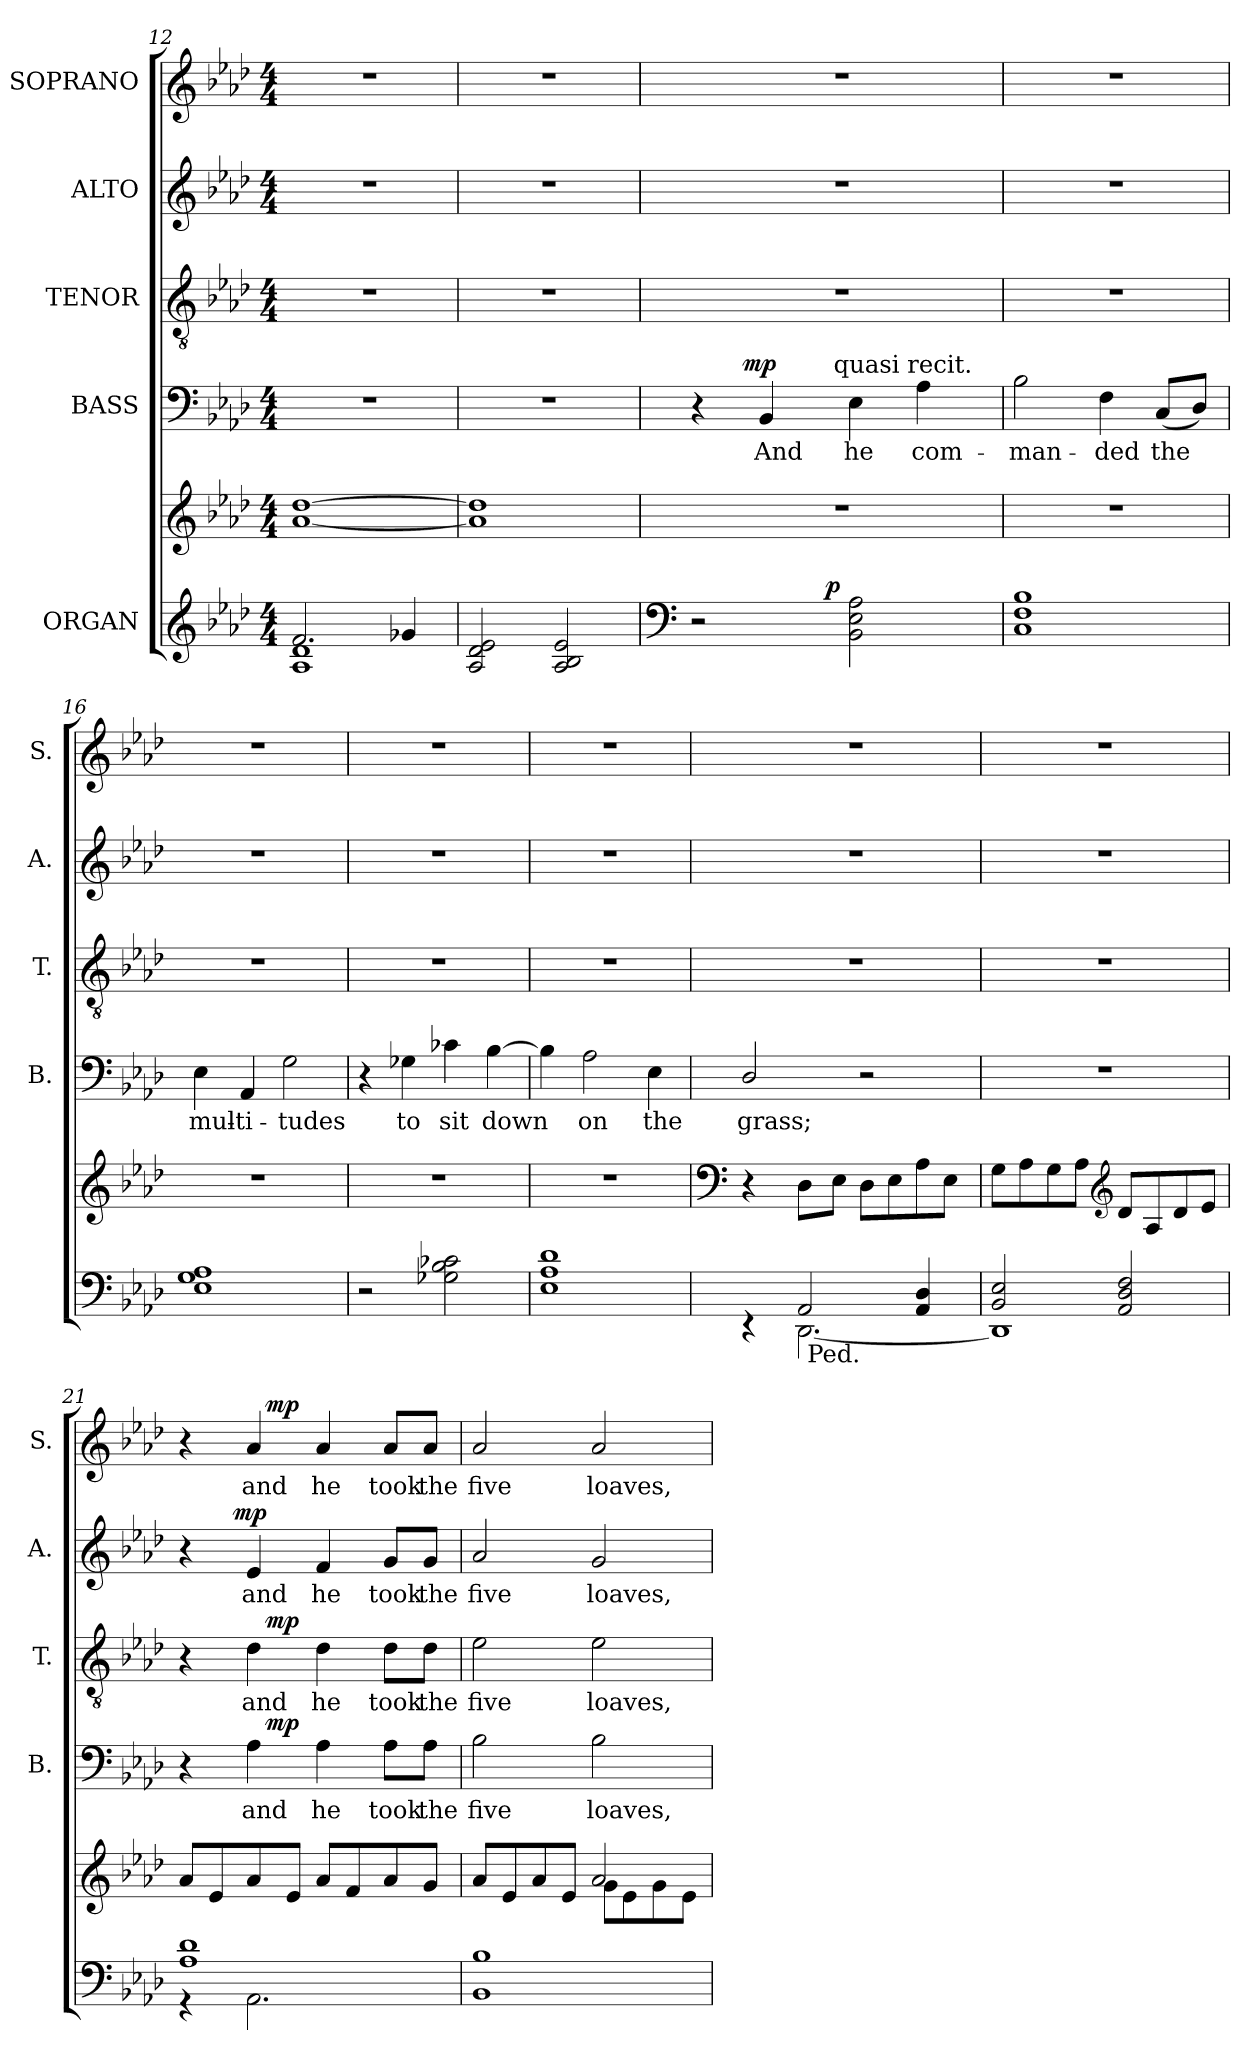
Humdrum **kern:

**kern	**kern	**dynam	**kern	**text	**dynam	**kern	**text	**dynam	**kern	**text	**dynam	**kern	**text	**dynam
*part5	*part5	*part5	*part4	*part4	*part4	*part3	*part3	*part3	*part2	*part2	*part2	*part1	*part1	*part1
*staff6	*staff5	*staff5/6	*staff4	*staff4	*staff4	*staff3	*staff3	*staff3	*staff2	*staff2	*staff2	*staff1	*staff1	*staff1
*I"ORGAN	*	*	*I"BASS	*	*	*I"TENOR	*	*	*I"ALTO	*	*	*I"SOPRANO	*	*
*	*	*	*I'B.	*	*	*I'T.	*	*	*I'A.	*	*	*I'S.	*	*
*clefG2	*clefG2	*	*clefF4	*	*	*clefGv2	*	*	*clefG2	*	*	*clefG2	*	*
*k[b-e-a-d-]	*k[b-e-a-d-]	*	*k[b-e-a-d-]	*	*	*k[b-e-a-d-]	*	*	*k[b-e-a-d-]	*	*	*k[b-e-a-d-]	*	*
*A-:	*A-:	*	*A-:	*	*	*A-:	*	*	*A-:	*	*	*A-:	*	*
*M4/4	*M4/4	*	*M4/4	*	*	*M4/4	*	*	*M4/4	*	*	*M4/4	*	*
=12	=12	=12	=12	=12	=12	=12	=12	=12	=12	=12	=12	=12	=12	=12
*^	*	*	*	*	*	*	*	*	*	*	*	*	*	*
2.f/	1A- 1d-	[<1a- [>1dd-	.	1r	.	.	1r	.	.	1r	.	.	1r	.	.
4g-X/	.	.	.	.	.	.	.	.	.	.	.	.	.	.	.
*v	*v	*	*	*	*	*	*	*	*	*	*	*	*	*	*
=13	=13	=13	=13	=13	=13	=13	=13	=13	=13	=13	=13	=13	=13	=13
2A-/ 2d-/ 2e-/	1a-] 1dd-]	.	1r	.	.	1r	.	.	1r	.	.	1r	.	.
2A-/ 2B-/ 2e-/	.	.	.	.	.	.	.	.	.	.	.	.	.	.
=14	=14	=14	=14	=14	=14	=14	=14	=14	=14	=14	=14	=14	=14	=14
*clefF4	*	*	*	*	*	*	*	*	*	*	*	*	*	*
*^	*	*	*^	*	*	*	*	*	*	*	*	*	*	*
*	*	*	*	*	*^	*	*	*	*	*	*	*	*	*	*	*
2r	3ryy	1r	.	4r	8..ryy	4...ryy	.	.	1r	.	.	1r	.	.	1r	.	.
!	!	!	!	!	!	!	!	!LO:DY:a	!	!	!	!	!	!	!	!	!
.	.	.	.	.	2ryy	.	.	mp	.	.	.	.	.	.	.	.	.
!	!	!	!	!	!	!	!LO:LY:b	!	!	!	!	!	!	!	!	!	!
.	.	.	.	4BB-/	.	.	And	.	.	.	.	.	.	.	.	.	.
.	12.ryy	.	.	.	.	.	.	.	.	.	.	.	.	.	.	.	.
!	!	!	!LO:DY:a=2	!	!	!	!	!	!	!	!	!	!	!	!	!	!
.	3ryy	.	p	.	.	.	.	.	.	.	.	.	.	.	.	.	.
!	!	!	!	!	!	!LO:TX:a:t=quasi recit.	!	!	!	!	!	!	!	!	!	!	!
.	.	.	.	.	.	2ryy	.	.	.	.	.	.	.	.	.	.	.
!	!	!	!	!	!	!	!LO:LY:b	!	!	!	!	!	!	!	!	!	!
2BB-\ 2E-\ 2A-\	.	.	.	4E-\	.	.	he	.	.	.	.	.	.	.	.	.	.
.	.	.	.	.	4ryy	.	.	.	.	.	.	.	.	.	.	.	.
!	!	!	!	!	!	!	!LO:LY:b	!	!	!	!	!	!	!	!	!	!
.	.	.	.	4A-\	.	.	com-	.	.	.	.	.	.	.	.	.	.
.	6ryy	.	.	.	.	.	.	.	.	.	.	.	.	.	.	.	.
.	24ryy	.	.	.	.	.	.	.	.	.	.	.	.	.	.	.	.
.	.	.	.	.	32ryy	32ryy	.	.	.	.	.	.	.	.	.	.	.
=15	=15	=15	=15	=15	=15	=15	=15	=15	=15	=15	=15	=15	=15	=15	=15	=15	=15
!	!	!	!	!	!	!	!LO:LY:b:rj	!	!	!	!	!	!	!	!	!	!
*v	*v	*	*	*v	*v	*v	*	*	*	*	*	*	*	*	*	*	*
1C 1F 1B-	1r	.	2B-\	-man-	.	1r	.	.	1r	.	.	1r	.	.
!	!	!	!	!LO:LY:b	!	!	!	!	!	!	!	!	!	!
.	.	.	4F\	-ded	.	.	.	.	.	.	.	.	.	.
!	!	!	!	!LO:LY:b	!	!	!	!	!	!	!	!	!	!
.	.	.	(<8C/L	the	.	.	.	.	.	.	.	.	.	.
.	.	.	8D-/J)	.	.	.	.	.	.	.	.	.	.	.
!!LO:PB:g=z
=16	=16	=16	=16	=16	=16	=16	=16	=16	=16	=16	=16	=16	=16	=16
!	!	!	!	!LO:LY:b	!	!	!	!	!	!	!	!	!	!
1E- 1G 1A-	1r	.	4E-\	mul-	.	1r	.	.	1r	.	.	1r	.	.
!	!	!	!	!LO:LY:b	!	!	!	!	!	!	!	!	!	!
.	.	.	4AA-/	-ti-	.	.	.	.	.	.	.	.	.	.
!	!	!	!	!LO:LY:b:rj	!	!	!	!	!	!	!	!	!	!
.	.	.	2G\	-tudes	.	.	.	.	.	.	.	.	.	.
=17	=17	=17	=17	=17	=17	=17	=17	=17	=17	=17	=17	=17	=17	=17
2r	1r	.	4r	.	.	1r	.	.	1r	.	.	1r	.	.
!	!	!	!	!LO:LY:b	!	!	!	!	!	!	!	!	!	!
.	.	.	4G-X\	to	.	.	.	.	.	.	.	.	.	.
!	!	!	!	!LO:LY:b	!	!	!	!	!	!	!	!	!	!
2G-X\ 2B-\ 2c-X\	.	.	4c-X\	sit	.	.	.	.	.	.	.	.	.	.
!	!	!	!	!LO:LY:b	!	!	!	!	!	!	!	!	!	!
.	.	.	[>4B-\	down	.	.	.	.	.	.	.	.	.	.
=18	=18	=18	=18	=18	=18	=18	=18	=18	=18	=18	=18	=18	=18	=18
1E- 1A- 1d-	1r	.	4B-\]	.	.	1r	.	.	1r	.	.	1r	.	.
!	!	!	!	!LO:LY:b	!	!	!	!	!	!	!	!	!	!
.	.	.	2A-\	on	.	.	.	.	.	.	.	.	.	.
!	!	!	!	!LO:LY:b	!	!	!	!	!	!	!	!	!	!
.	.	.	4E-\	the	.	.	.	.	.	.	.	.	.	.
=19	=19	=19	=19	=19	=19	=19	=19	=19	=19	=19	=19	=19	=19	=19
*	*clefF4	*	*	*	*	*	*	*	*	*	*	*	*	*
*^	*	*	*	*	*	*	*	*	*	*	*	*	*	*
!	!	!	!	!	!LO:LY:b	!	!	!	!	!	!	!	!	!	!
*	*^	*	*	*	*	*	*	*	*	*	*	*	*	*	*
4ryy	4rEE	6ryy	4r	.	2D-/	grass;	.	1r	.	.	1r	.	.	1r	.	.
.	.	12ryy	.	.	.	.	.	.	.	.	.	.	.	.	.	.
2AA-/	[<2.DD-\	48ryy	8D-\L	.	.	.	.	.	.	.	.	.	.	.	.	.
!	!	!LO:TX:b:t=Ped.	!	!	!	!	!	!	!	!	!	!	!	!	!	!
.	.	3%2ryy	.	.	.	.	.	.	.	.	.	.	.	.	.	.
.	.	.	8E-\J	.	.	.	.	.	.	.	.	.	.	.	.	.
.	.	.	8D-\L	.	2r	.	.	.	.	.	.	.	.	.	.	.
.	.	.	8E-\	.	.	.	.	.	.	.	.	.	.	.	.	.
4AA-/ 4D-/	.	.	8A-\	.	.	.	.	.	.	.	.	.	.	.	.	.
.	.	.	8E-\J	.	.	.	.	.	.	.	.	.	.	.	.	.
.	.	24.ryy	.	.	.	.	.	.	.	.	.	.	.	.	.	.
*	*v	*v	*	*	*	*	*	*	*	*	*	*	*	*	*	*
=20	=20	=20	=20	=20	=20	=20	=20	=20	=20	=20	=20	=20	=20	=20	=20
2BB-/ 2E-/	1DD-]	8G\L	.	1r	.	.	1r	.	.	1r	.	.	1r	.	.
.	.	8A-\	.	.	.	.	.	.	.	.	.	.	.	.	.
.	.	8G\	.	.	.	.	.	.	.	.	.	.	.	.	.
.	.	8A-\J	.	.	.	.	.	.	.	.	.	.	.	.	.
*	*	*clefG2	*	*	*	*	*	*	*	*	*	*	*	*	*
2AA-/ 2D-/ 2F/	.	8d-/L	.	.	.	.	.	.	.	.	.	.	.	.	.
.	.	8A-/	.	.	.	.	.	.	.	.	.	.	.	.	.
.	.	8d-/	.	.	.	.	.	.	.	.	.	.	.	.	.
.	.	8e-/J	.	.	.	.	.	.	.	.	.	.	.	.	.
!!LO:PB:g=z
=21	=21	=21	=21	=21	=21	=21	=21	=21	=21	=21	=21	=21	=21	=21	=21
*	*	*	*	*^	*	*	*^	*	*	*^	*	*	*^	*	*
1A- 1d-	4rGG	8a-/L	.	4r	4ryy	.	.	4r	4ryy	.	.	4r	8..ryy	.	.	4r	4ryy	.	.
.	.	8e-/	.	.	.	.	.	.	.	.	.	.	.	.	.	.	.	.	.
!	!	!	!	!	!	!	!	!	!	!	!	!	!	!	!LO:DY:a	!	!	!	!
.	.	.	.	.	.	.	.	.	.	.	.	.	2ryy	.	mp	.	.	.	.
!	!	!	!	!	!	!LO:LY:b	!	!	!	!LO:LY:b	!	!	!	!LO:LY:b	!	!	!	!LO:LY:b	!
.	2.AA-\	8a-/	.	4A-\	16ryy	and	.	4d-\	16ryy	and	.	4e-/	.	and	.	4a-/	16ryy	and	.
!	!	!	!	!	!	!	!LO:DY:a	!	!	!	!LO:DY:a	!	!	!	!	!	!	!	!LO:DY:a
.	.	.	.	.	2ryy	.	mp	.	2ryy	.	mp	.	.	.	.	.	2ryy	.	mp
.	.	8e-/J	.	.	.	.	.	.	.	.	.	.	.	.	.	.	.	.	.
!	!	!	!	!	!	!LO:LY:b	!	!	!	!LO:LY:b	!	!	!	!LO:LY:b	!	!	!	!LO:LY:b	!
.	.	8a-/L	.	4A-\	.	he	.	4d-\	.	he	.	4f/	.	he	.	4a-/	.	he	.
.	.	8f/	.	.	.	.	.	.	.	.	.	.	.	.	.	.	.	.	.
.	.	.	.	.	.	.	.	.	.	.	.	.	4ryy	.	.	.	.	.	.
!	!	!	!	!	!	!LO:LY:b	!	!	!	!LO:LY:b	!	!	!	!LO:LY:b	!	!	!	!LO:LY:b	!
.	.	8a-/	.	8A-\L	.	took	.	8d-\L	.	took	.	8g/L	.	took	.	8a-/L	.	took	.
.	.	.	.	.	8.ryy	.	.	.	8.ryy	.	.	.	.	.	.	.	8.ryy	.	.
!	!	!	!	!	!	!LO:LY:b	!	!	!	!LO:LY:b	!	!	!	!LO:LY:b	!	!	!	!LO:LY:b	!
.	.	8g/J	.	8A-\J	.	the	.	8d-\J	.	the	.	8g/J	.	the	.	8a-/J	.	the	.
.	.	.	.	.	.	.	.	.	.	.	.	.	32ryy	.	.	.	.	.	.
=22	=22	=22	=22	=22	=22	=22	=22	=22	=22	=22	=22	=22	=22	=22	=22	=22	=22	=22	=22
*	*	*^	*	*	*	*	*	*	*	*	*	*	*	*	*	*	*	*	*
!	!	!	!	!	!	!	!LO:LY:b	!	!	!	!LO:LY:b	!	!	!	!LO:LY:b	!	!	!	!LO:LY:b	!
*	*	*	*	*	*v	*v	*	*	*	*	*	*	*v	*v	*	*	*v	*v	*	*
*v	*v	*	*	*	*	*	*	*v	*v	*	*	*	*	*	*	*	*
1BB- 1B-	8a-/L	2ryy	.	2B-\	five	.	2e-\	five	.	2a-/	five	.	2a-/	five	.
.	8e-/	.	.	.	.	.	.	.	.	.	.	.	.	.	.
.	8a-/	.	.	.	.	.	.	.	.	.	.	.	.	.	.
.	8e-/J	.	.	.	.	.	.	.	.	.	.	.	.	.	.
!	!	!	!	!	!LO:LY:b	!	!	!LO:LY:b	!	!	!LO:LY:b	!	!	!LO:LY:b	!
.	2a-/	8g\L	.	2B-\	loaves,	.	2e-\	loaves,	.	2g/	loaves,	.	2a-/	loaves,	.
.	.	8e-\	.	.	.	.	.	.	.	.	.	.	.	.	.
.	.	8g\	.	.	.	.	.	.	.	.	.	.	.	.	.
.	.	8e-\J	.	.	.	.	.	.	.	.	.	.	.	.	.
*	*v	*v	*	*	*	*	*	*	*	*	*	*	*	*	*
=	=	=	=	=	=	=	=	=	=	=	=	=	=	=
*-	*-	*-	*-	*-	*-	*-	*-	*-	*-	*-	*-	*-	*-	*-
